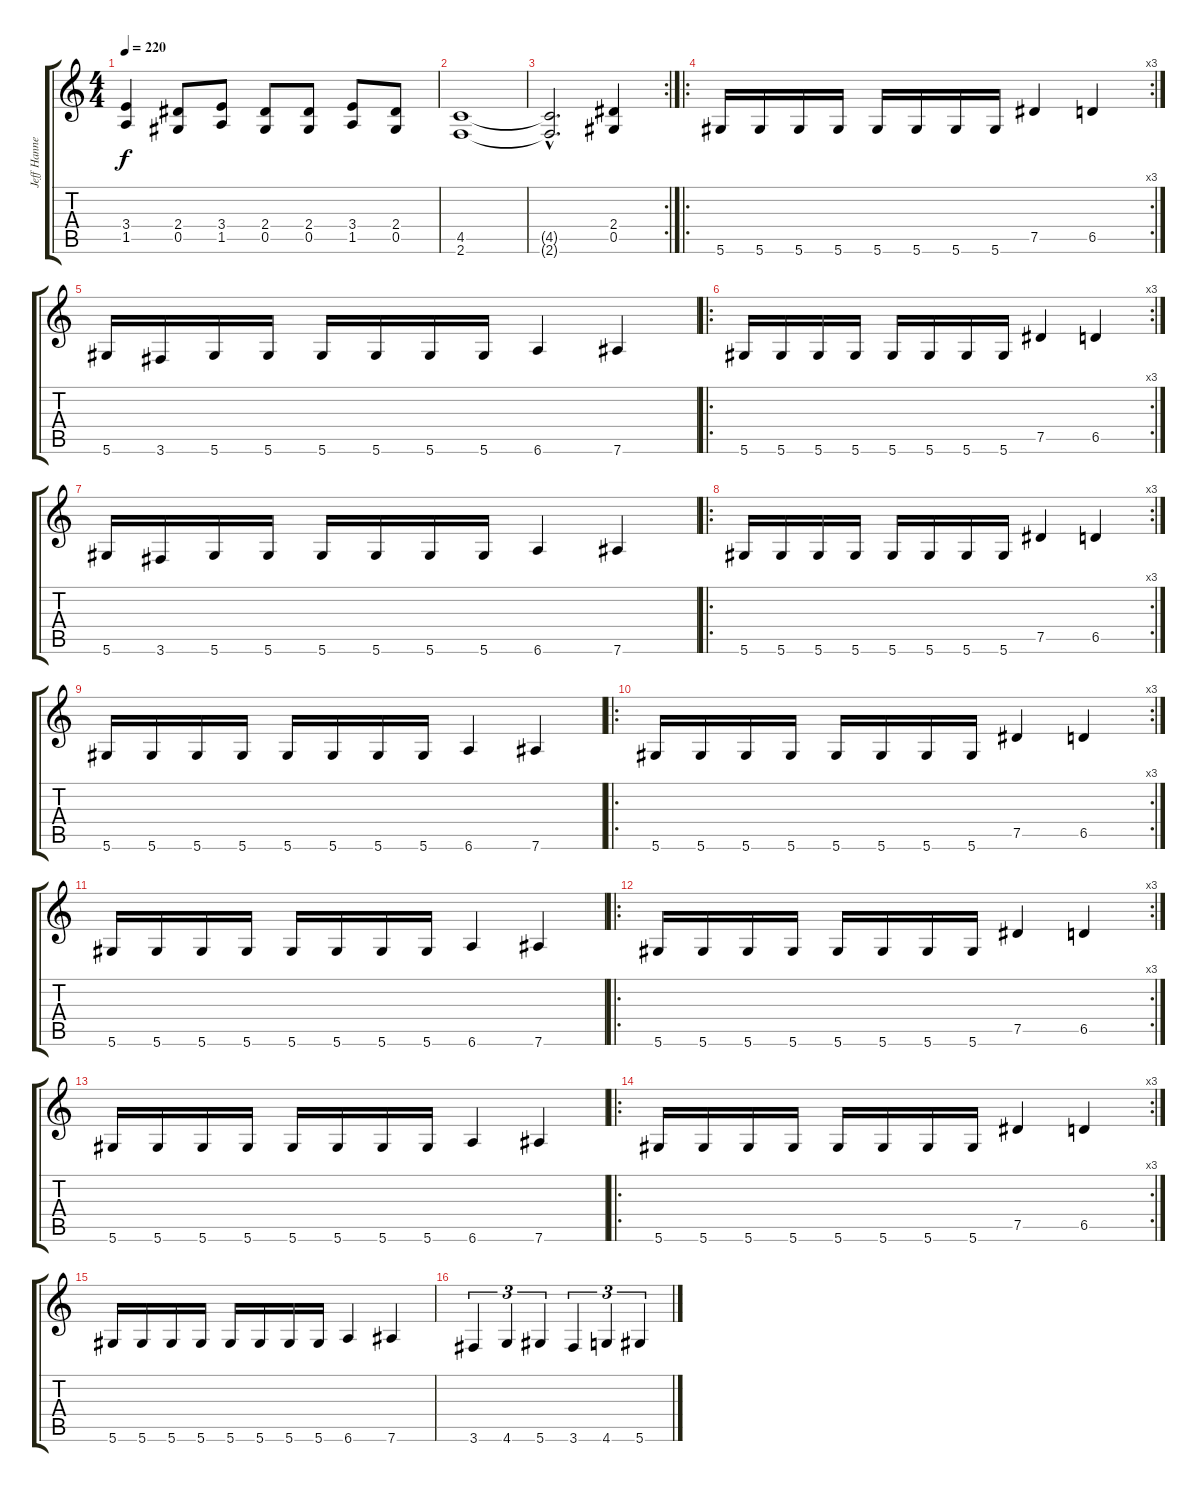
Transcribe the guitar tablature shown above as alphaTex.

\track ("Jeff Hanneman" "Jeff Hanne") {instrument distortionguitar}
\staff {score tabs}
\tuning (Eb4 Bb3 Gb3 Db3 Ab2 Eb2) {hide}
\ts (4 4)
\tempo 220
\clef g2
\ks c
(3.4{t} 1.5{t}).4{dy f} (2.4 0.5).8 (3.4 1.5).8 (2.4 0.5).8 (2.4 0.5).8 (3.4 1.5).8 (2.4 0.5).8 |
(4.5 2.6).1 |
\rc 2
(4.5{hac t} 2.6{hac t}).2{d} (2.4 0.5).4 |
\ro
\rc 3
5.6.16 5.6.16 5.6.16 5.6.16 5.6.16 5.6.16 5.6.16 5.6.16 7.5.4 6.5.4 |
5.6.16 3.6.16 5.6.16 5.6.16 5.6.16 5.6.16 5.6.16 5.6.16 6.6.4 7.6.4 |
\ro
\rc 3
5.6.16 5.6.16 5.6.16 5.6.16 5.6.16 5.6.16 5.6.16 5.6.16 7.5.4 6.5.4 |
5.6.16 3.6.16 5.6.16 5.6.16 5.6.16 5.6.16 5.6.16 5.6.16 6.6.4 7.6.4 |
\ro
\rc 3
5.6.16 5.6.16 5.6.16 5.6.16 5.6.16 5.6.16 5.6.16 5.6.16 7.5.4 6.5.4 |
5.6.16 5.6.16 5.6.16 5.6.16 5.6.16 5.6.16 5.6.16 5.6.16 6.6.4 7.6.4 |
\ro
\rc 3
5.6.16 5.6.16 5.6.16 5.6.16 5.6.16 5.6.16 5.6.16 5.6.16 7.5.4 6.5.4 |
5.6.16 5.6.16 5.6.16 5.6.16 5.6.16 5.6.16 5.6.16 5.6.16 6.6.4 7.6.4 |
\ro
\rc 3
5.6.16 5.6.16 5.6.16 5.6.16 5.6.16 5.6.16 5.6.16 5.6.16 7.5.4 6.5.4 |
5.6.16 5.6.16 5.6.16 5.6.16 5.6.16 5.6.16 5.6.16 5.6.16 6.6.4 7.6.4 |
\ro
\rc 3
5.6.16 5.6.16 5.6.16 5.6.16 5.6.16 5.6.16 5.6.16 5.6.16 7.5.4 6.5.4 |
5.6.16 5.6.16 5.6.16 5.6.16 5.6.16 5.6.16 5.6.16 5.6.16 6.6.4 7.6.4 |
3.6.4{tu (3 2)} 4.6.4{tu (3 2)} 5.6.4{tu (3 2)} 3.6.4{tu (3 2)} 4.6.4{tu (3 2)} 5.6.4{tu (3 2)}
